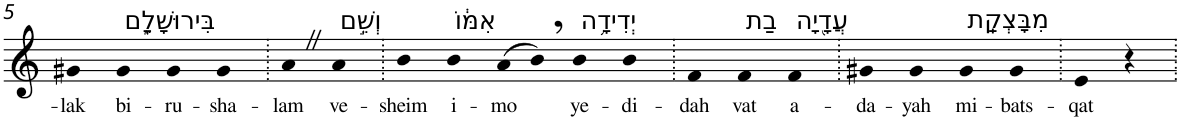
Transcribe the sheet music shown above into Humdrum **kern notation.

**kern	**text
*part1	*part1
*staff1	*staff1
*I"Piano	*
*I'Pno	*
!!LO:PB:g=z
*clefG2	*
*k[]	*
=5	=5
!	!LO:LY:b
4g#X	-lak
!LO:TX:a:t=בִּירוּשָׁלִָ֑ם	!
!	!LO:LY:b
4g#	bi-
!	!LO:LY:b
4g#	-ru-
!	!LO:LY:b
4g#	-sha-
=6.	=6.
!	!LO:LY:b
4aZ	-lam
!LO:TX:a:t=וְשֵׁ֣ם	!
!	!LO:LY:b
4a	ve-
=7.	=7.
!	!LO:LY:b
4b	-sheim
!LO:TX:a:t=אִמּ֔וֹ	!
!	!LO:LY:b
4b	i-
!	!LO:LY:b
(>8a	-mo
8b,)	.
!LO:TX:a:t=יְדִידָ֥ה	!
!	!LO:LY:b
4b	ye-
!	!LO:LY:b
4b	-di-
=8.	=8.
!	!LO:LY:b
4f	-dah
!LO:TX:a:t=בַת	!
!	!LO:LY:b
4f	vat
!LO:TX:a:t=עֲדָ֖יָה	!
!	!LO:LY:b
4f	a-
=9.	=9.
!	!LO:LY:b
4g#X	-da-
!	!LO:LY:b
4g#	-yah
!LO:TX:a:t=מִבָּצְקַֽת	!
!	!LO:LY:b
4g#	mi-
!	!LO:LY:b
4g#	-bats-
=10.	=10.
!	!LO:LY:b
4e	-qat
4r	.
=.	=.
*-	*-
